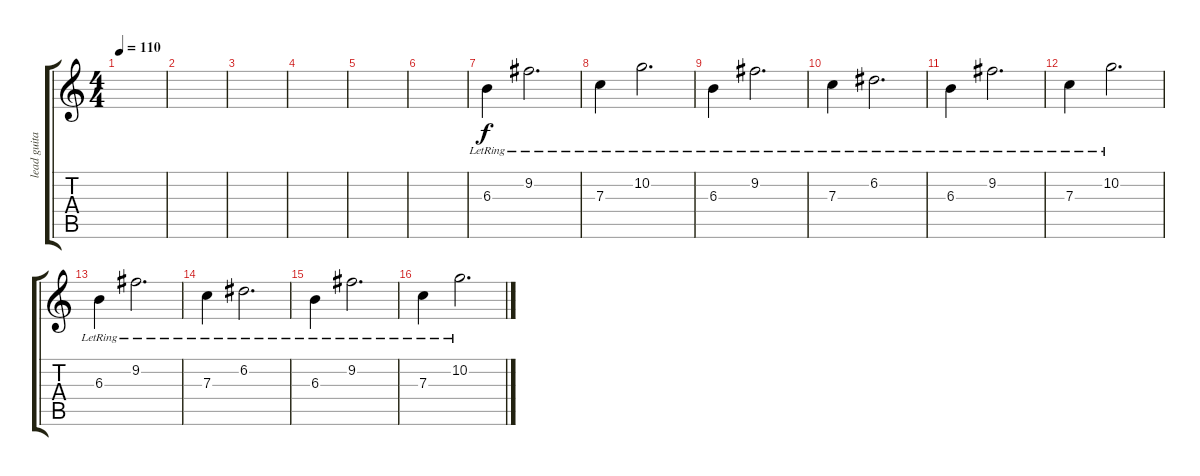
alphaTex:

\track ("lead guitar" "lead guita") {instrument overdrivenguitar}
\staff {score tabs}
\tuning (D4 A3 F3 C3 G2 C2) {hide}
\ts (4 4)
\tempo 110
\clef g2
\ks c
|
|
|
|
|
|
6.3{lr}.4{dy f} 9.2{lr}.2{d} |
7.3{lr}.4 10.2{lr}.2{d} |
6.3{lr}.4 9.2{lr}.2{d} |
7.3{lr}.4 6.2{lr}.2{d} |
6.3{lr}.4 9.2{lr}.2{d} |
7.3{lr}.4 10.2{lr}.2{d} |
6.3{lr}.4 9.2{lr}.2{d} |
7.3{lr}.4 6.2{lr}.2{d} |
6.3{lr}.4 9.2{lr}.2{d} |
7.3{lr}.4 10.2{lr}.2{d}
